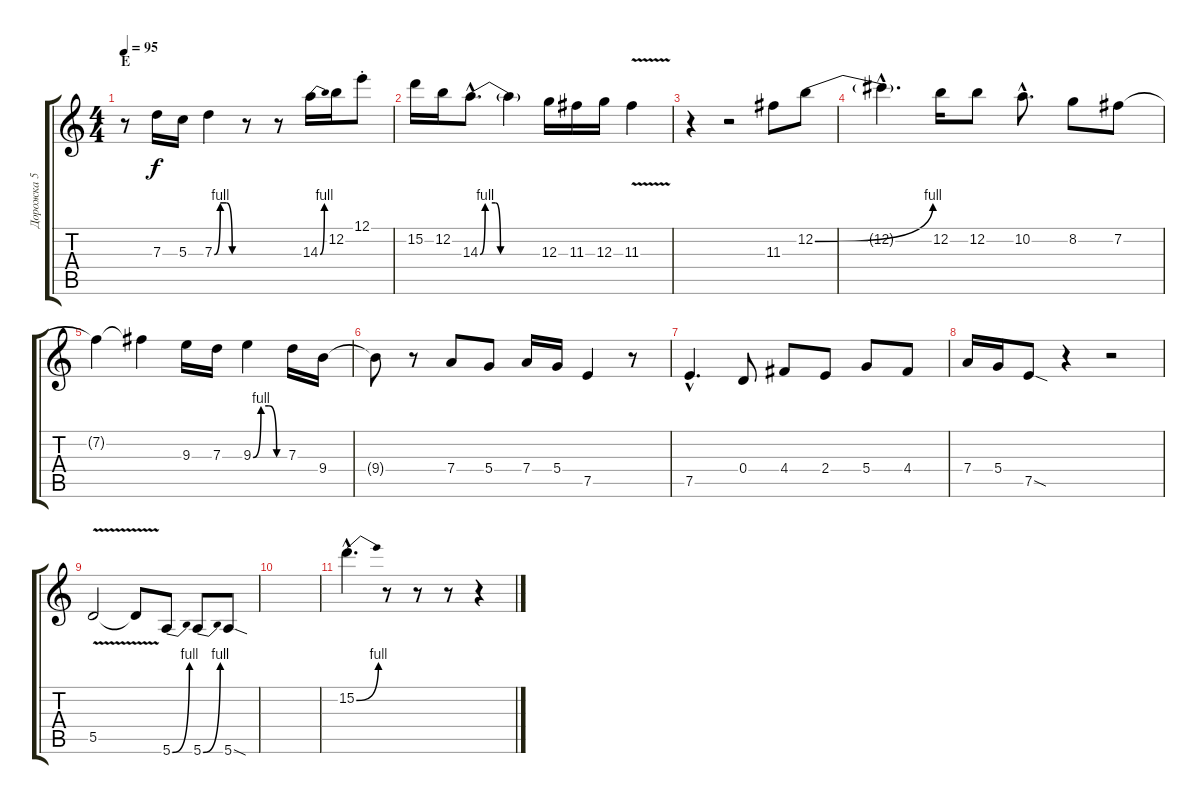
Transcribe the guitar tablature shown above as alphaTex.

\track ("Дорожка 5" "Дорожка 5") {instrument distortionguitar}
\staff {score tabs}
\tuning (E4 B3 G3 D3 A2 E2) {hide}
\ts (4 4)
\section ("" "Е")
\tempo 95
\clef g2
\ks c
r.8{dy f} 7.3.16 5.3.16 7.3{be (custom 0 0 15 4 30 4 45 0 60 0)}.4 r.8 r.8 14.3{be (bend 0 0 60 4)}.16 12.2.16 12.1{st}.8 |
15.2.16 12.2.16 14.3{be (custom 0 0 5 4 15 4 20 0 35 0 45 0 60 0) hac}.8{d} 14.3{t}.4 12.3.16 11.3.16 12.3.16 11.3{v}.4 |
r.4 r.2 11.3.8 12.2{be (bend 0 0 60 4)}.8 |
12.2{hac t}.4{d} 12.2.16 12.2.8 10.2{hac}.8{d} 8.2.8 7.2.8 |
7.2{t}.4 7.2{t}.4 9.3.16 7.3.16 9.3{be (custom 0 0 15 4 30 4 45 0 60 0)}.4 7.3.16 9.4.16 |
9.4{t}.8 r.8 7.4.8 5.4.8 7.4.16 5.4.16 7.5.4 r.8 |
7.5{hac}.4{d} 0.4.8 4.4.8 2.4.8 5.4.8 4.4.8 |
7.4.16 5.4.16 7.5{sod}.8 r.4 r.2 |
5.5{v}.2 5.5{t}.8 5.6{be (bend 0 0 60 4)}.8 5.6{be (bend 0 0 60 4)}.8 5.6{sod}.8 |
|
15.2{be (bend 0 0 60 4) hac}.4{d} r.8 r.8 r.8 r.4
